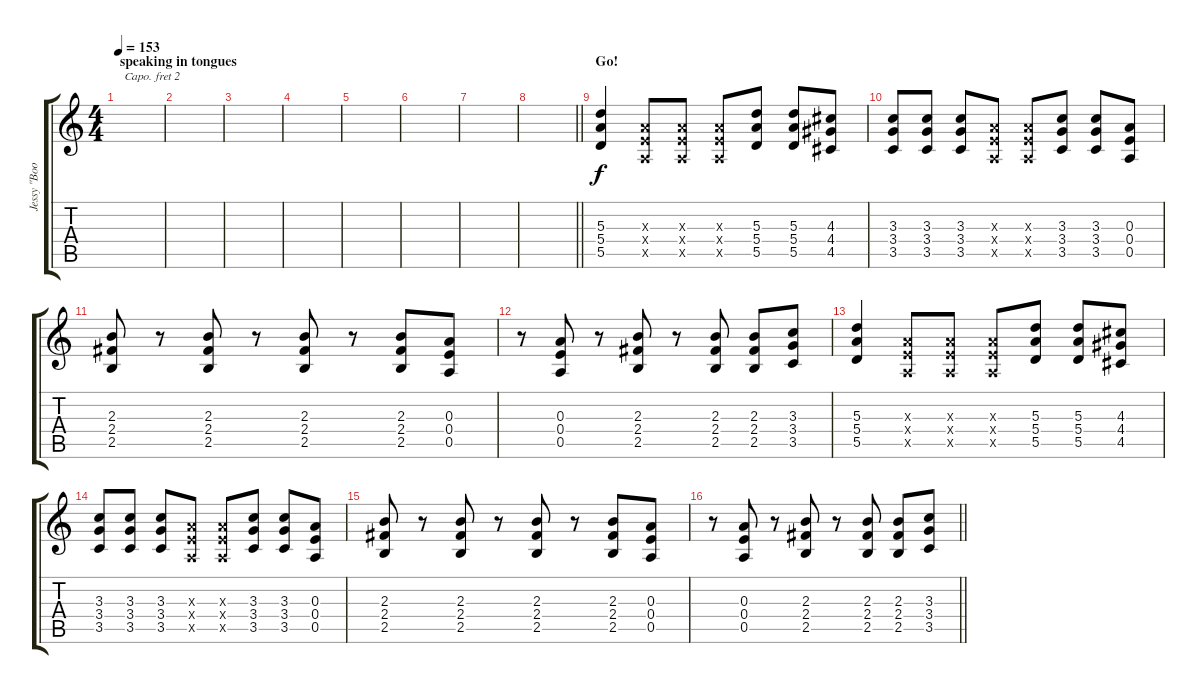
\track ("Jessy \"Boots Electric\" Hughes" "Jessy \"Boo") {instrument distortionguitar}
\staff {score tabs}
\capo 2
\tuning (D4 B3 G3 D3 G2 G2) {hide}
\ts (4 4)
\section ("" "speaking in tongues")
\tempo 153
\clef g2
\ks c
|
|
|
|
|
|
|
\barLineRight lightlight
|
\section ("" "Go!")
(5.3 5.4 5.5).4 (0.3{x} 0.4{x} 0.5{x}).8 (0.3{x} 0.4{x} 0.5{x}).8 (0.3{x} 0.4{x} 0.5{x}).8 (5.3 5.4 5.5).8 (5.3 5.4 5.5).8 (4.3 4.4 4.5).8 |
(3.3 3.4 3.5).8 (3.3 3.4 3.5).8 (3.3 3.4 3.5).8 (0.3{x} 0.4{x} 0.5{x}).8 (0.3{x} 0.4{x} 0.5{x}).8 (3.3 3.4 3.5).8 (3.3 3.4 3.5).8 (0.3 0.4 0.5).8 |
(2.3 2.4 2.5).8 r.8 (2.3 2.4 2.5).8 r.8 (2.3 2.4 2.5).8 r.8 (2.3 2.4 2.5).8 (0.3 0.4 0.5).8 |
r.8 (0.3 0.4 0.5).8 r.8 (2.3 2.4 2.5).8 r.8 (2.3 2.4 2.5).8 (2.3 2.4 2.5).8 (3.3 3.4 3.5).8 |
(5.3 5.4 5.5).4 (0.3{x} 0.4{x} 0.5{x}).8 (0.3{x} 0.4{x} 0.5{x}).8 (0.3{x} 0.4{x} 0.5{x}).8 (5.3 5.4 5.5).8 (5.3 5.4 5.5).8 (4.3 4.4 4.5).8 |
(3.3 3.4 3.5).8 (3.3 3.4 3.5).8 (3.3 3.4 3.5).8 (0.3{x} 0.4{x} 0.5{x}).8 (0.3{x} 0.4{x} 0.5{x}).8 (3.3 3.4 3.5).8 (3.3 3.4 3.5).8 (0.3 0.4 0.5).8 |
(2.3 2.4 2.5).8 r.8 (2.3 2.4 2.5).8 r.8 (2.3 2.4 2.5).8 r.8 (2.3 2.4 2.5).8 (0.3 0.4 0.5).8 |
\barLineRight lightlight
r.8 (0.3 0.4 0.5).8 r.8 (2.3 2.4 2.5).8 r.8 (2.3 2.4 2.5).8 (2.3 2.4 2.5).8 (3.3 3.4 3.5).8
